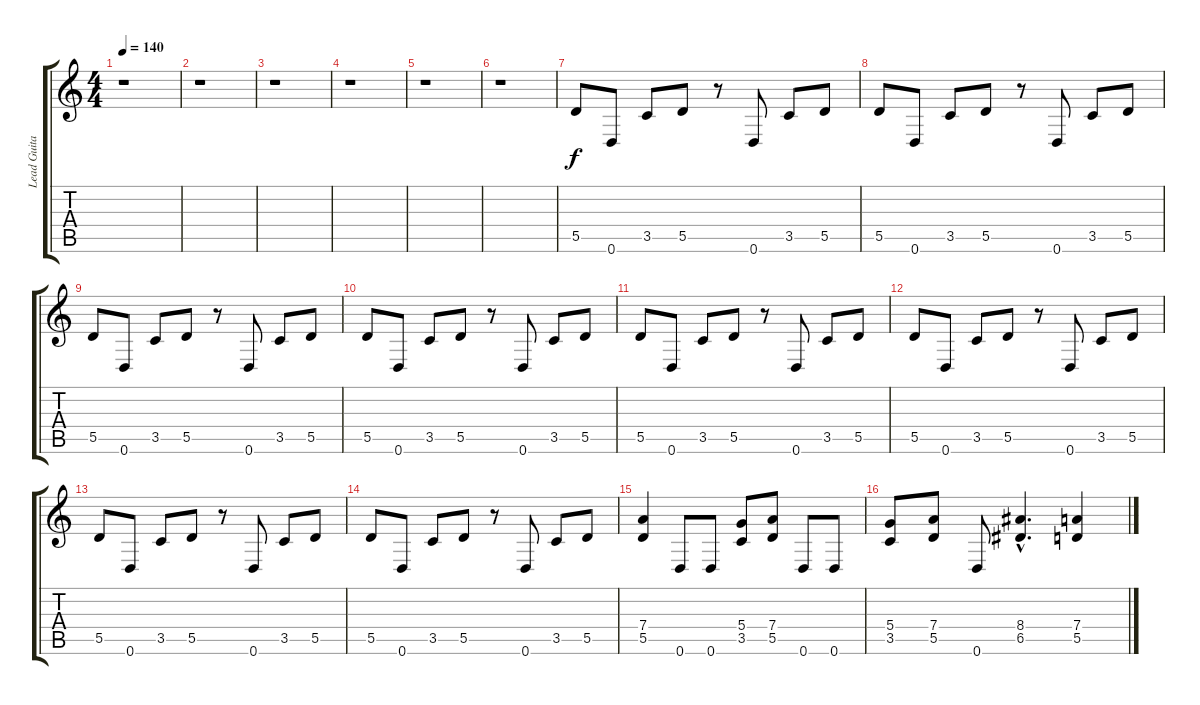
\track ("Lead Guitar" "Lead Guita") {instrument distortionguitar}
\staff {score tabs}
\tuning (E4 B3 G3 D3 A2 D2) {hide}
\ts (4 4)
\tempo 140
\clef g2
\ks c
r.1{dy f} |
r.1 |
r.1 |
r.1 |
r.1 |
r.1 |
5.5.8 0.6.8 3.5.8 5.5.8 r.8 0.6.8 3.5.8 5.5.8 |
5.5.8 0.6.8 3.5.8 5.5.8 r.8 0.6.8 3.5.8 5.5.8 |
5.5.8 0.6.8 3.5.8 5.5.8 r.8 0.6.8 3.5.8 5.5.8 |
5.5.8 0.6.8 3.5.8 5.5.8 r.8 0.6.8 3.5.8 5.5.8 |
5.5.8 0.6.8 3.5.8 5.5.8 r.8 0.6.8 3.5.8 5.5.8 |
5.5.8 0.6.8 3.5.8 5.5.8 r.8 0.6.8 3.5.8 5.5.8 |
5.5.8 0.6.8 3.5.8 5.5.8 r.8 0.6.8 3.5.8 5.5.8 |
5.5.8 0.6.8 3.5.8 5.5.8 r.8 0.6.8 3.5.8 5.5.8 |
(7.4 5.5).4 0.6.8 0.6.8 (5.4 3.5).8 (7.4 5.5).8 0.6.8 0.6.8 |
(5.4 3.5).8 (7.4 5.5).8 0.6.8 (8.4{hac} 6.5{hac}).4{d} (7.4 5.5).4
